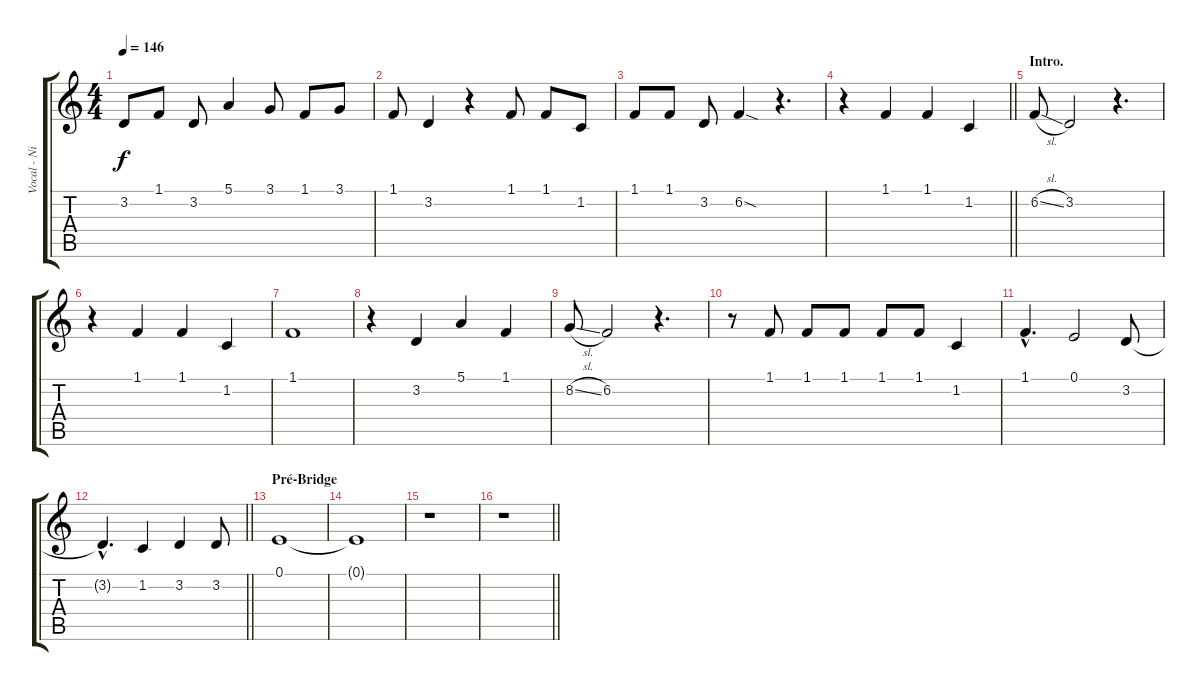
\track ("Vocal - Nikola" "Vocal - Ni") {instrument flute}
\staff {score tabs}
\tuning (E4 B3 G3 D3 A2 E2) {hide}
\ts (4 4)
\tempo 146
\clef g2
\ks c
3.2.8{dy f} 1.1.8 3.2.8 5.1.4 3.1.8 1.1.8 3.1.8 |
1.1.8 3.2.4 r.4 1.1.8 1.1.8 1.2.8 |
1.1.8 1.1.8 3.2.8 6.2{sod}.4 r.4{d} |
\barLineRight lightlight
r.4 1.1.4 1.1.4 1.2.4 |
\section ("" "Intro.")
6.2{sl}.8 3.2.2 r.4{d} |
r.4 1.1.4 1.1.4 1.2.4 |
1.1.1 |
r.4 3.2.4 5.1.4 1.1.4 |
8.2{sl}.8 6.2.2 r.4{d} |
r.8 1.1.8 1.1.8 1.1.8 1.1.8 1.1.8 1.2.4 |
1.1{hac}.4{d} 0.1.2 3.2.8 |
\barLineRight lightlight
3.2{hac t}.4{d} 1.2.4 3.2.4 3.2.8 |
\section ("" "Pré-Bridge")
0.1.1 |
0.1{t}.1 |
r.1 |
\barLineRight lightlight
r.1
